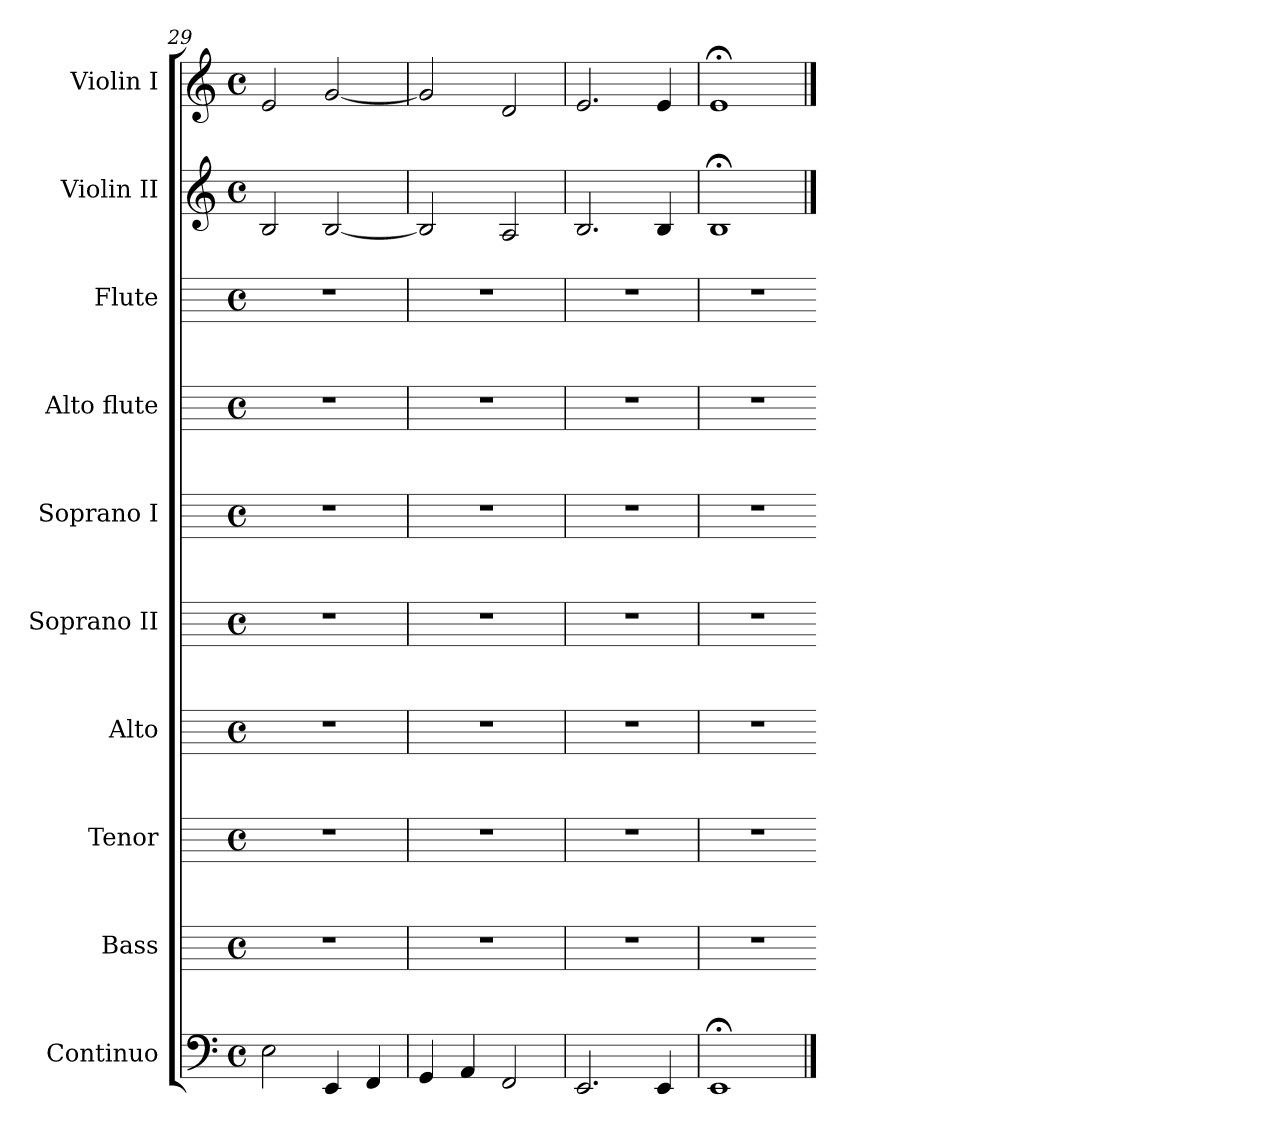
**kern	**kern	**kern	**kern	**kern	**kern	**kern	**kern	**kern	**kern
*part10	*part9	*part8	*part7	*part6	*part5	*part4	*part3	*part2	*part1
*staff10	*staff9	*staff8	*staff7	*staff6	*staff5	*staff4	*staff3	*staff2	*staff1
*I"Continuo	*I"Bass	*I"Tenor	*I"Alto	*I"Soprano II	*I"Soprano I	*I"Alto flute	*I"Flute	*I"Violin II	*I"Violin I
*I'Continuo	*I'Bass	*I'Tenor	*I'Alto	*I'Soprano II	*I'Soprano I	*I'Alto flute	*I'Flute	*I'Violin II	*I'Violin I
*clefF4	*	*	*	*	*	*	*	*clefG2	*clefG2
*k[]	*	*	*	*	*	*	*	*k[]	*k[]
*C:	*	*	*	*	*	*	*	*C:	*C:
*M4/4	*M4/4	*M4/4	*M4/4	*M4/4	*M4/4	*M4/4	*M4/4	*M4/4	*M4/4
*met(c)	*met(c)	*met(c)	*met(c)	*met(c)	*met(c)	*met(c)	*met(c)	*met(c)	*met(c)
=29	=29	=29	=29	=29	=29	=29	=29	=29	=29
2E	1r	1r	1r	1r	1r	1r	1r	2B	2e
4EE	.	.	.	.	.	.	.	[2B	[2g
4FF	.	.	.	.	.	.	.	.	.
=30	=30	=30	=30	=30	=30	=30	=30	=30	=30
4GG	1r	1r	1r	1r	1r	1r	1r	2B]	2g]
4AA	.	.	.	.	.	.	.	.	.
2FF	.	.	.	.	.	.	.	2A	2d
=31	=31	=31	=31	=31	=31	=31	=31	=31	=31
2.EE	1r	1r	1r	1r	1r	1r	1r	2.B	2.e
4EE	.	.	.	.	.	.	.	4B	4e
=32	=32	=32	=32	=32	=32	=32	=32	=32	=32
1EE;<	1r	1r	1r	1r	1r	1r	1r	1B;<	1e;<
==	=	=	=	=	=	=	=	==	==
*-	*-	*-	*-	*-	*-	*-	*-	*-	*-
